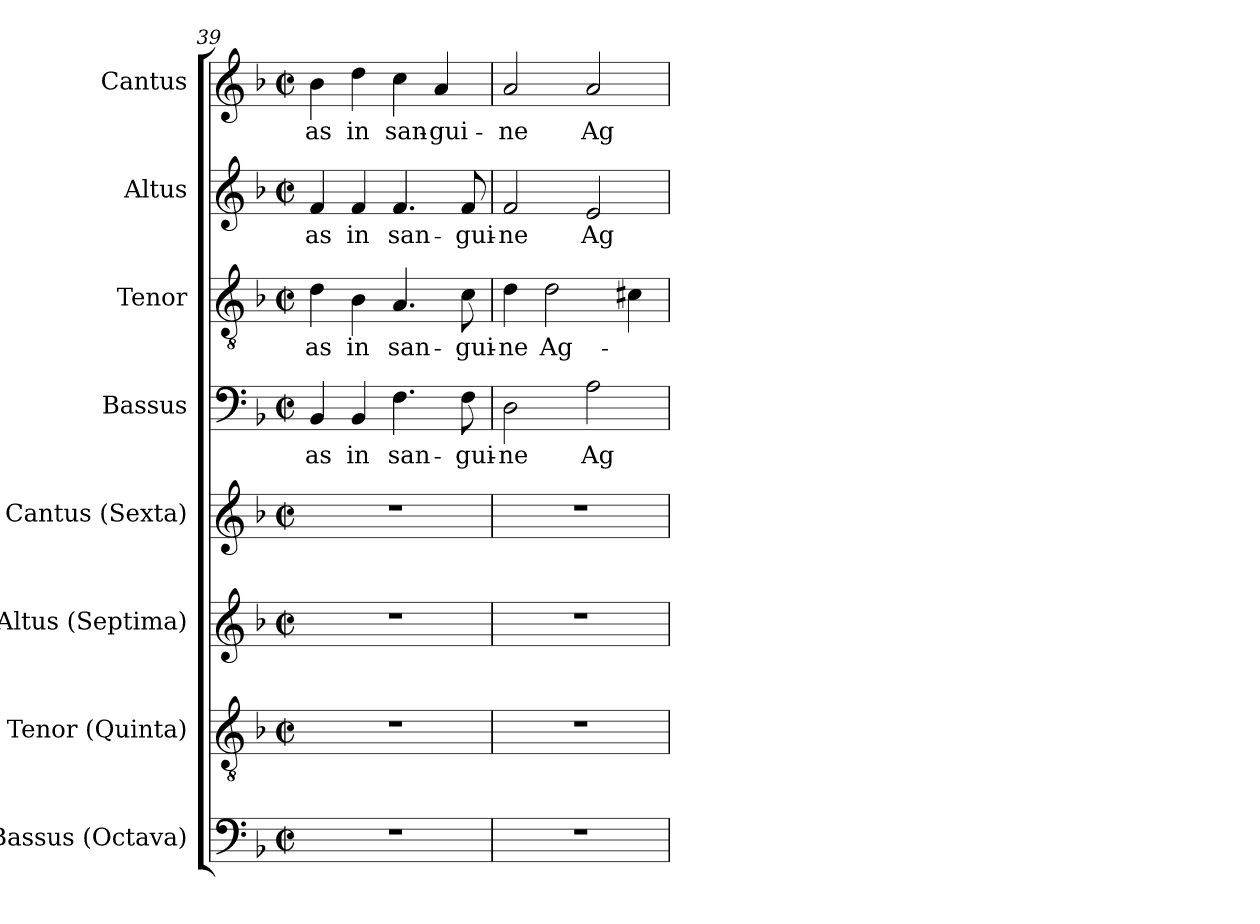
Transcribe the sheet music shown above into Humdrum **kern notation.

**kern	**kern	**kern	**kern	**kern	**text	**kern	**text	**kern	**text	**kern	**text
*part8	*part7	*part6	*part5	*part4	*part4	*part3	*part3	*part2	*part2	*part1	*part1
*staff8	*staff7	*staff6	*staff5	*staff4	*staff4	*staff3	*staff3	*staff2	*staff2	*staff1	*staff1
*I"Bassus (Octava)	*I"Tenor (Quinta)	*I"Altus (Septima)	*I"Cantus (Sexta)	*I"Bassus	*	*I"Tenor	*	*I"Altus	*	*I"Cantus	*
*I'B.	*I'T.	*I'A.	*I'S.	*I'B.	*	*I'T.	*	*I'A.	*	*I'S.	*
!!LO:LB:g=z
*clefF4	*clefGv2	*clefG2	*clefG2	*clefF4	*	*clefGv2	*	*clefG2	*	*clefG2	*
*	*ITrd7c12	*	*	*	*	*ITrd7c12	*	*	*	*	*
*k[b-]	*k[b-]	*k[b-]	*k[b-]	*k[b-]	*	*k[b-]	*	*k[b-]	*	*k[b-]	*
*F:	*F:	*F:	*F:	*F:	*	*F:	*	*F:	*	*F:	*
*M2/2	*M2/2	*M2/2	*M2/2	*M2/2	*	*M2/2	*	*M2/2	*	*M2/2	*
*met(c|)	*met(c|)	*met(c|)	*met(c|)	*met(c|)	*	*met(c|)	*	*met(c|)	*	*met(c|)	*
=39	=39	=39	=39	=39	=39	=39	=39	=39	=39	=39	=39
!	!	!	!	!	!LO:LY:b:color=#000000	!	!	!	!	!	!
!	!	!	!	!	!	!	!LO:LY:b:color=#000000	!	!	!	!
!	!	!	!	!	!	!	!	!	!LO:LY:b:color=#000000	!	!
!	!	!	!	!	!	!	!	!	!	!	!LO:LY:b:color=#000000
1r	1r	1r	1r	4BB-i/	-as	4Di\	-as	4fi/	-as	4b-i\	-as
!	!	!	!	!	!LO:LY:b:color=#000000	!	!	!	!	!	!
!	!	!	!	!	!	!	!LO:LY:b:color=#000000	!	!	!	!
!	!	!	!	!	!	!	!	!	!LO:LY:b:color=#000000	!	!
!	!	!	!	!	!	!	!	!	!	!	!LO:LY:b:color=#000000
.	.	.	.	4BB-i/	in	4BB-i\	in	4fi/	in	4ddi\	in
!	!	!	!	!	!LO:LY:b:color=#000000	!	!	!	!	!	!
!	!	!	!	!	!	!	!LO:LY:b:color=#000000	!	!	!	!
!	!	!	!	!	!	!	!	!	!LO:LY:b:color=#000000	!	!
!	!	!	!	!	!	!	!	!	!	!	!LO:LY:b:color=#000000
.	.	.	.	4.Fi\	san-	4.AAi/	san-	4.fi/	san-	4cci\	san-
!	!	!	!	!	!	!	!	!	!	!	!LO:LY:b:color=#000000
.	.	.	.	.	.	.	.	.	.	4ai/	-gui-
!	!	!	!	!	!LO:LY:b:color=#000000	!	!	!	!	!	!
!	!	!	!	!	!	!	!LO:LY:b:color=#000000	!	!	!	!
!	!	!	!	!	!	!	!	!	!LO:LY:b:color=#000000	!	!
.	.	.	.	8Fi\	-gui-	8Ci\	-gui-	8fi/	-gui-	.	.
=40	=40	=40	=40	=40	=40	=40	=40	=40	=40	=40	=40
!	!	!	!	!	!LO:LY:b:color=#000000	!	!	!	!	!	!
!	!	!	!	!	!	!	!LO:LY:b:color=#000000	!	!	!	!
!	!	!	!	!	!	!	!	!	!LO:LY:b:color=#000000	!	!
!	!	!	!	!	!	!	!	!	!	!	!LO:LY:b:color=#000000
1r	1r	1r	1r	2Di\	-ne	4Di\	-ne	2fi/	-ne	2ai/	-ne
!	!	!	!	!	!	!	!LO:LY:b:color=#000000	!	!	!	!
.	.	.	.	.	.	2Di\	Ag-	.	.	.	.
!	!	!	!	!	!LO:LY:b:color=#000000	!	!	!	!	!	!
!	!	!	!	!	!	!	!	!	!LO:LY:b:color=#000000	!	!
!	!	!	!	!	!	!	!	!	!	!	!LO:LY:b:color=#000000
.	.	.	.	2Ai\	Ag-	.	.	2ei/	Ag-	2ai/	Ag-
.	.	.	.	.	.	4C#Xi\	.	.	.	.	.
=	=	=	=	=	=	=	=	=	=	=	=
*-	*-	*-	*-	*-	*-	*-	*-	*-	*-	*-	*-
